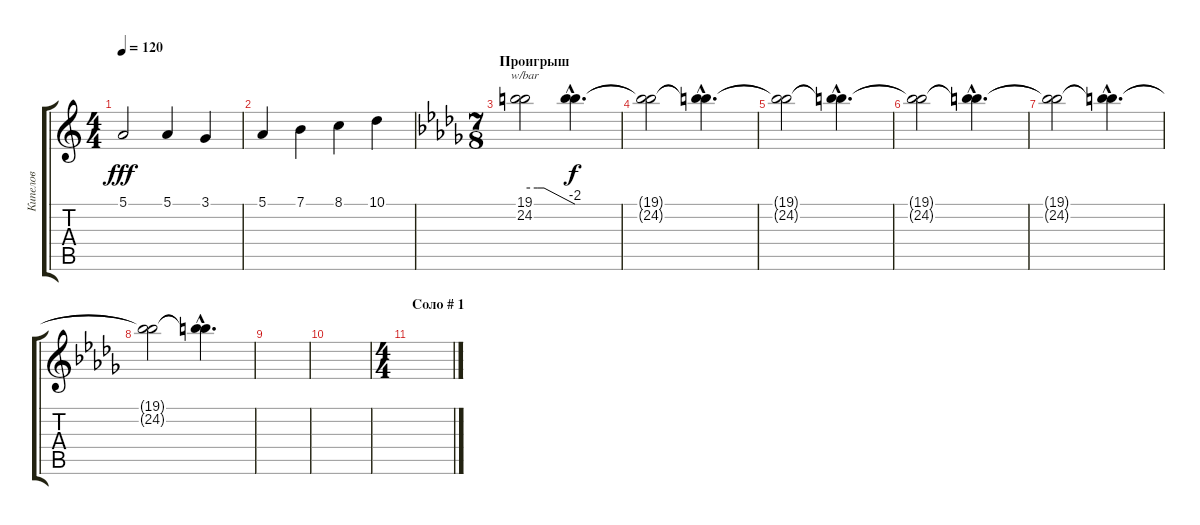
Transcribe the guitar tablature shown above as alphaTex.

\track ("Кипелов " "Кипелов ") {instrument tenorsax}
\staff {score tabs}
\tuning (E4 B3 G3 D3 A2 E2) {hide}
\ts (4 4)
\tempo 120
\clef g2
\ks c
5.1.2{dy fff} 5.1.4 3.1.4 |
5.1.4 7.1.4 8.1.4 10.1.4 |
\ts (7 8)
\section ("" "Проигрыш")
\ks db
(19.1 24.2).2{tbe (custom default 0 0 15 0 23 0 60 -8)} (19.1{hac t} 24.2{hac t}).4{d dy f} |
(19.1{t} 24.2{t}).2 (19.1{hac t} 24.2{hac t}).4{d} |
(19.1{t} 24.2{t}).2 (19.1{hac t} 24.2{hac t}).4{d} |
(19.1{t} 24.2{t}).2 (19.1{hac t} 24.2{hac t}).4{d} |
(19.1{t} 24.2{t}).2 (19.1{hac t} 24.2{hac t}).4{d} |
(19.1{t} 24.2{t}).2 (19.1{hac t} 24.2{hac t}).4{d} |
|
|
\ts (4 4)
\section ("" "Соло # 1")
